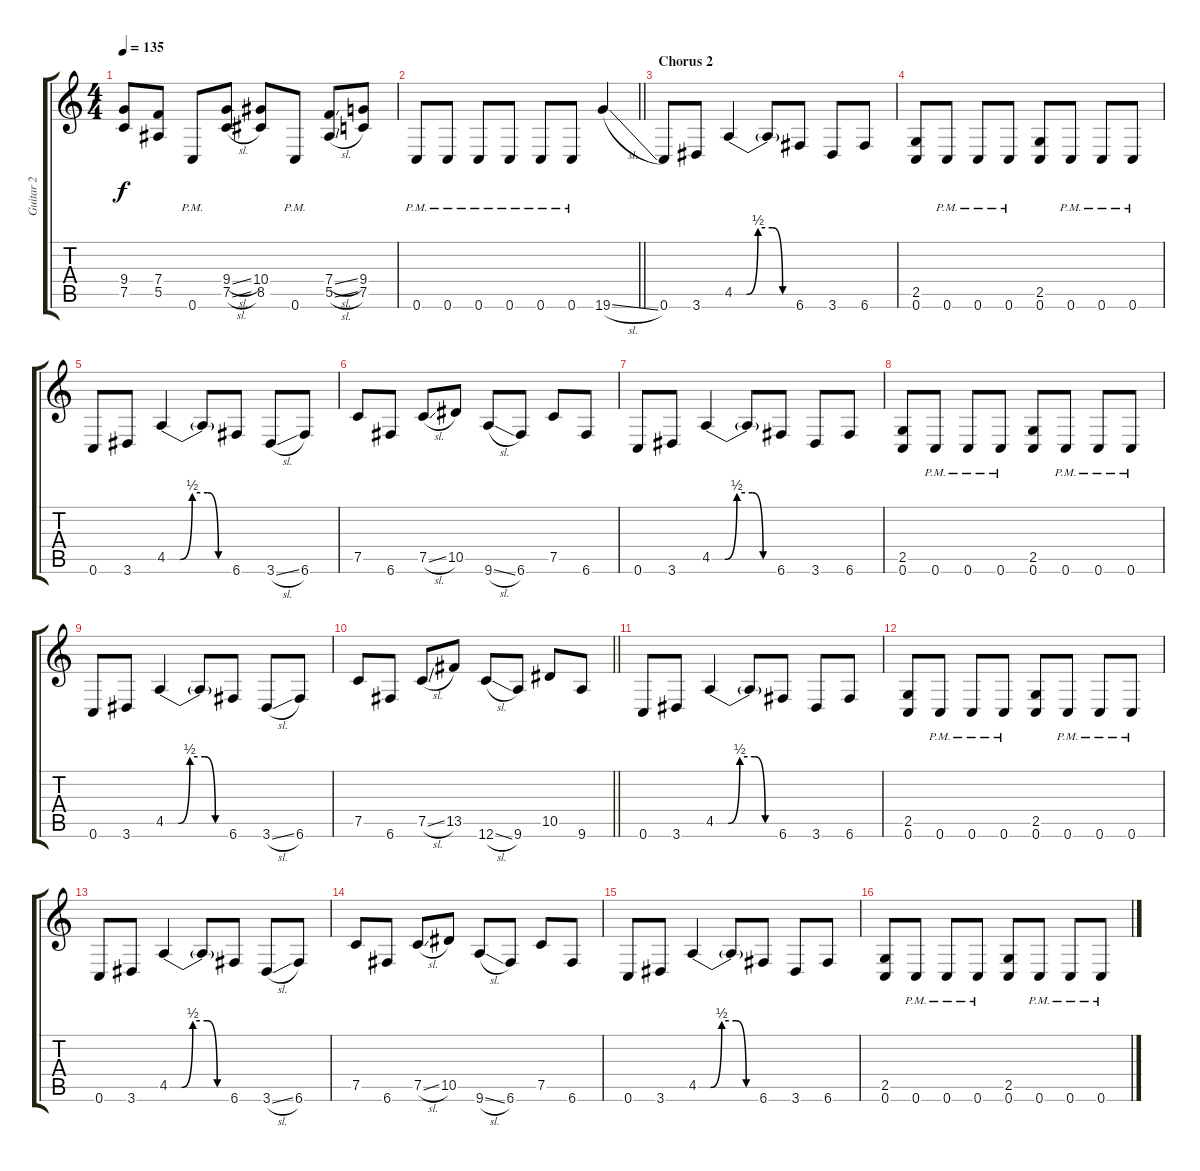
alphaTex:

\track ("Guitar 2" "Guitar 2") {instrument distortionguitar}
\staff {score tabs}
\tuning (C4 G3 Eb3 Bb2 F2 C2) {hide}
\ts (4 4)
\tempo 135
\clef g2
\ks c
(9.4 7.5).8{dy f} (7.4 5.5).8 0.6{pm}.8 (9.4{sl} 7.5{sl}).8 (10.4 8.5).8 0.6{pm}.8 (7.4{sl} 5.5{sl}).8 (9.4 7.5).8 |
\barLineRight lightlight
0.6{pm}.8 0.6{pm}.8 0.6{pm}.8 0.6{pm}.8 0.6{pm}.8 0.6{pm}.8 19.6{sl}.4 |
\section ("" "Chorus 2")
0.6.8 3.6.8 4.5{be (custom 0 0 12 0 23 2 37 2 47 0 60 0)}.4 4.5{t}.8 6.6.8 3.6.8 6.6.8 |
(2.5 0.6).8 0.6{pm}.8 0.6{pm}.8 0.6{pm}.8 (2.5 0.6).8 0.6{pm}.8 0.6{pm}.8 0.6{pm}.8 |
0.6.8 3.6.8 4.5{be (custom 0 0 12 0 23 2 37 2 47 0 60 0)}.4 4.5{t}.8 6.6.8 3.6{sl}.8 6.6.8 |
7.5.8 6.6.8 7.5{sl}.8 10.5.8 9.6{sl}.8 6.6.8 7.5.8 6.6.8 |
0.6.8 3.6.8 4.5{be (custom 0 0 12 0 23 2 37 2 47 0 60 0)}.4 4.5{t}.8 6.6.8 3.6.8 6.6.8 |
(2.5 0.6).8 0.6{pm}.8 0.6{pm}.8 0.6{pm}.8 (2.5 0.6).8 0.6{pm}.8 0.6{pm}.8 0.6{pm}.8 |
0.6.8 3.6.8 4.5{be (custom 0 0 12 0 23 2 37 2 47 0 60 0)}.4 4.5{t}.8 6.6.8 3.6{sl}.8 6.6.8 |
\barLineRight lightlight
7.5.8 6.6.8 7.5{sl}.8 13.5.8 12.6{sl}.8 9.6.8 10.5.8 9.6.8 |
0.6.8 3.6.8 4.5{be (custom 0 0 12 0 23 2 37 2 47 0 60 0)}.4 4.5{t}.8 6.6.8 3.6.8 6.6.8 |
(2.5 0.6).8 0.6{pm}.8 0.6{pm}.8 0.6{pm}.8 (2.5 0.6).8 0.6{pm}.8 0.6{pm}.8 0.6{pm}.8 |
0.6.8 3.6.8 4.5{be (custom 0 0 12 0 23 2 37 2 47 0 60 0)}.4 4.5{t}.8 6.6.8 3.6{sl}.8 6.6.8 |
7.5.8 6.6.8 7.5{sl}.8 10.5.8 9.6{sl}.8 6.6.8 7.5.8 6.6.8 |
0.6.8 3.6.8 4.5{be (custom 0 0 12 0 23 2 37 2 47 0 60 0)}.4 4.5{t}.8 6.6.8 3.6.8 6.6.8 |
(2.5 0.6).8 0.6{pm}.8 0.6{pm}.8 0.6{pm}.8 (2.5 0.6).8 0.6{pm}.8 0.6{pm}.8 0.6{pm}.8
